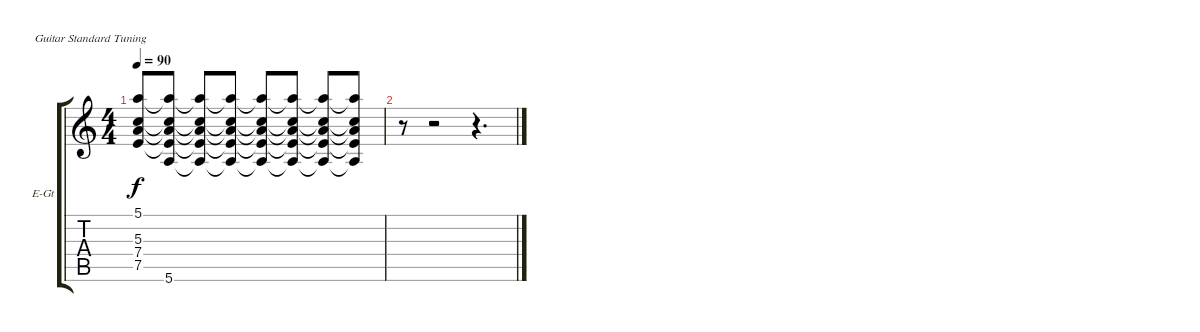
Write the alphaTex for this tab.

\defaultSystemsLayout 4
\bracketExtendMode groupsimilarinstruments
\firstSystemTrackNameOrientation horizontal
\otherSystemsTrackNameOrientation horizontal
\track ("Guitarra 1" "E-Gt") {instrument electricguitarclean}
\staff {score tabs}
\tuning (E4 B3 G3 D3 A2 E2)
\ts (4 4)
\tempo 90
\clef g2
\ks c
(5.1 5.3 7.4 7.5).8{dy f} (5.1{t} 5.3{t} 7.4{t} 7.5{t} 5.6).8 (5.1{t} 5.3{t} 7.4{t} 7.5{t} 5.6{t}).8 (5.1{t} 5.3{t} 7.4{t} 7.5{t} 5.6{t}).8 (5.1{t} 5.3{t} 7.4{t} 7.5{t} 5.6{t}).8 (5.1{t} 5.3{t} 7.4{t} 7.5{t} 5.6{t}).8 (5.1{t} 5.3{t} 7.4{t} 7.5{t} 5.6{t}).8 (5.1{t} 5.3{t} 7.4{t} 7.5{t} 5.6{t}).8 |
r.8 r.2 r.4{d}
